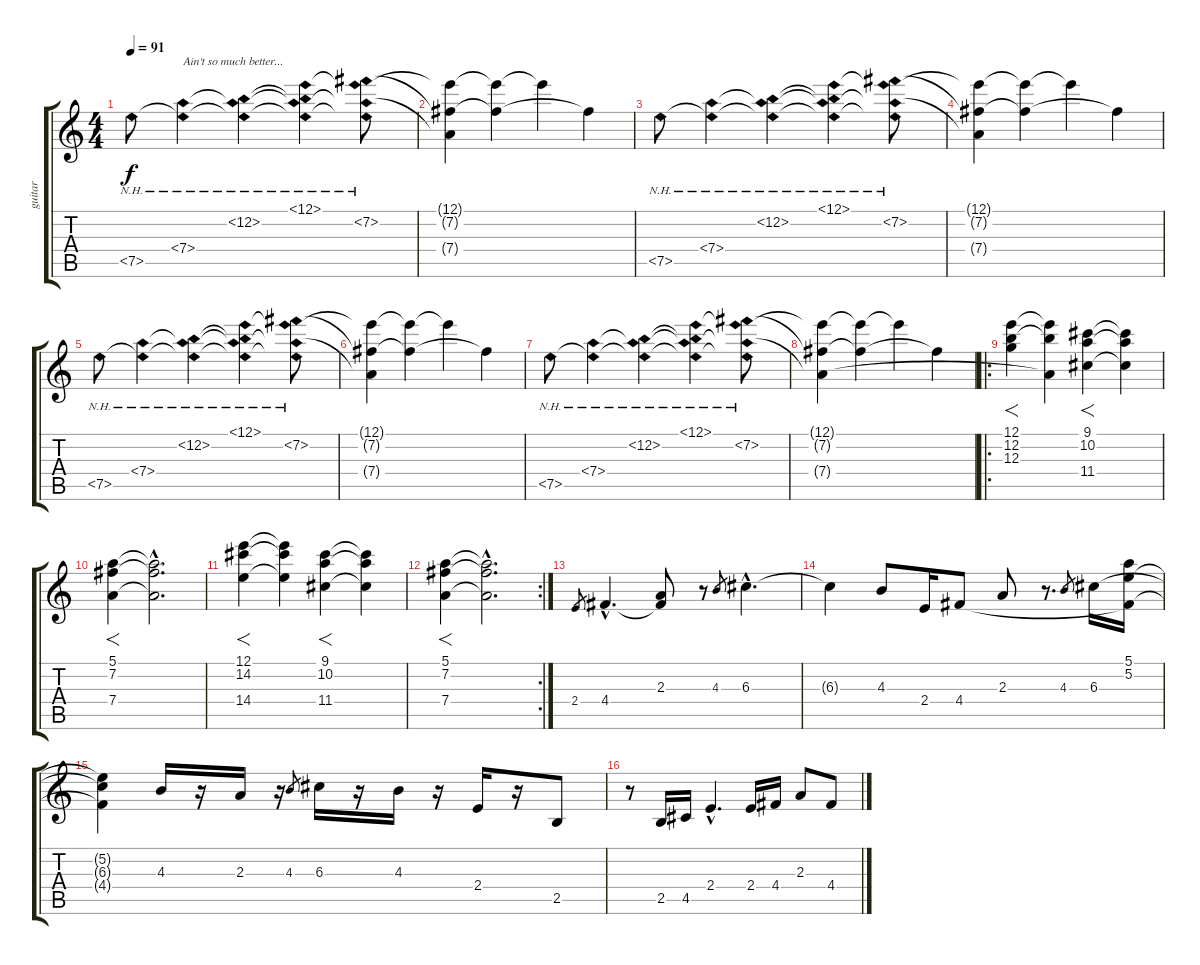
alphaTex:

\track ("guitar" "guitar") {instrument electricguitarclean}
\staff {score tabs}
\tuning (E4 B3 G3 D3 A2 E2) {hide}
\ts (4 4)
\tempo 91
\clef g2
\ks c
7.5{nh}.8{dy f} (7.4{nh} 7.5{nh t}).4{txt "Ain't so much better..."} (12.2{nh} 7.4{nh t} 7.5{nh t}).4 (12.1{nh} 12.2{nh t} 7.4{nh t} 7.5{nh t}).4 (12.1{nh t} 7.2{nh} 7.4{nh t} 7.5{nh t}).8 |
(12.1{t} 7.2{t} 7.4{t}).4 (12.1{t} 7.2{t}).4 12.1{t}.4 7.2{t}.4 |
7.5{nh}.8 (7.4{nh} 7.5{nh t}).4 (12.2{nh} 7.4{nh t} 7.5{nh t}).4 (12.1{nh} 12.2{nh t} 7.4{nh t} 7.5{nh t}).4 (12.1{nh t} 7.2{nh} 7.4{nh t} 7.5{nh t}).8 |
(12.1{t} 7.2{t} 7.4{t}).4 (12.1{t} 7.2{t}).4 12.1{t}.4 7.2{t}.4 |
7.5{nh}.8 (7.4{nh} 7.5{nh t}).4 (12.2{nh} 7.4{nh t} 7.5{nh t}).4 (12.1{nh} 12.2{nh t} 7.4{nh t} 7.5{nh t}).4 (12.1{nh t} 7.2{nh} 7.4{nh t} 7.5{nh t}).8 |
(12.1{t} 7.2{t} 7.4{t}).4 (12.1{t} 7.2{t}).4 12.1{t}.4 7.2{t}.4 |
7.5{nh}.8 (7.4{nh} 7.5{nh t}).4 (12.2{nh} 7.4{nh t} 7.5{nh t}).4 (12.1{nh} 12.2{nh t} 7.4{nh t} 7.5{nh t}).4 (12.1{nh t} 7.2{nh} 7.4{nh t} 7.5{nh t}).8 |
(12.1{t} 7.2{t} 7.4{t}).4 (12.1{t} 7.2{t}).4 12.1{t}.4 7.2{t}.4 |
\ro
(12.1 12.2 12.3).4{f} (12.1{t} 12.2{t} 7.4{t}).4 (9.1 10.2 11.4).4{f} (9.1{t} 10.2{t} 11.4{t}).4 |
(5.1 7.2 7.4).4{f} (5.1{hac t} 7.2{hac t} 7.4{hac t}).2{d} |
(12.1 14.2 14.4).4{f} (12.1{t} 14.2{t} 14.4{t}).4 (9.1 10.2 11.4).4{f} (9.1{t} 10.2{t} 11.4{t}).4 |
\rc 2
(5.1 7.2 7.4).4{f} (5.1{hac t} 7.2{hac t} 7.4{hac t}).2{d} |
2.4.8{gr} 4.4{hac}.4{d instrument electricguitarjazz} (2.3 4.4{t}).8 r.8 4.3.8{gr} 6.3{hac}.4{d} |
6.3{t}.4 4.3.8 2.4.16 4.4.8 2.3.8 r.8{d} 4.3.8{gr} 6.3.16 (5.1 5.2 4.4{t}).16 |
(5.2{t} 6.3{t} 4.4{t}).4 4.3.16 r.16 2.3.16 r.16 4.3.8{gr} 6.3.16 r.16 4.3.16 r.16 2.4.16 r.16 2.5.8 |
r.8 2.5.16 4.5.16 2.4{hac}.4{d} 2.4.16 4.4.16 2.3.8 4.4.8
